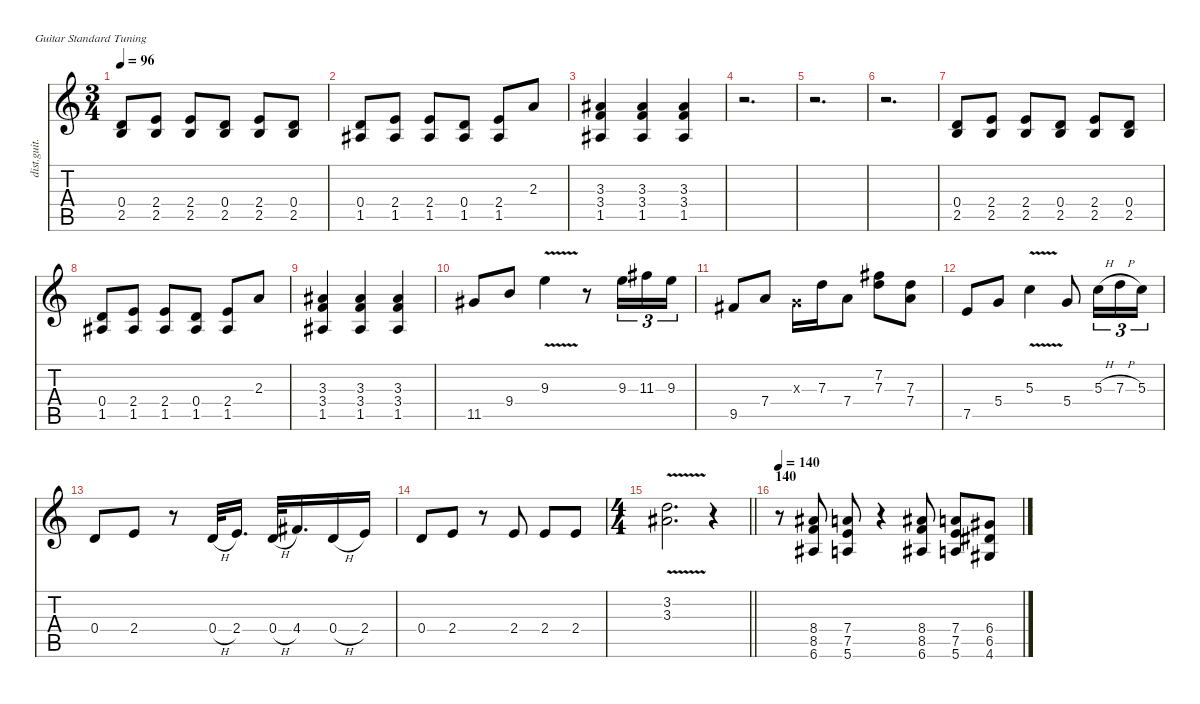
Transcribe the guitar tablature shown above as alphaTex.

\defaultSystemsLayout 4
\hideDynamics
\bracketExtendMode nobrackets
\otherSystemsTrackNameOrientation horizontal
\track ("Guitar V Distortion" "dist.guit.") {instrument distortionguitar}
\staff {score tabs}
\tuning (E4 B3 G3 D3 A2 E2)
\ts (3 4)
\tempo 96
\clef g2
\ks c
(0.4 2.5).8{dy f} (2.4 2.5).8 (2.4 2.5).8 (0.4 2.5).8 (2.4 2.5).8 (0.4 2.5).8 |
(0.4 1.5{acc #}).8 (2.4 1.5{acc #}).8 (2.4 1.5{acc #}).8 (0.4 1.5{acc #}).8 (2.4 1.5{acc #}).8 2.3.8 |
(3.3{acc #} 3.4 1.5{acc #}).4 (3.3{acc #} 3.4 1.5{acc #}).4 (3.3{acc #} 3.4 1.5{acc #}).4 |
r.2{d} |
r.2{d} |
r.2{d} |
(0.4 2.5).8 (2.4 2.5).8 (2.4 2.5).8 (0.4 2.5).8 (2.4 2.5).8 (0.4 2.5).8 |
(0.4 1.5{acc #}).8 (2.4 1.5{acc #}).8 (2.4 1.5{acc #}).8 (0.4 1.5{acc #}).8 (2.4 1.5{acc #}).8 2.3.8 |
(3.3{acc #} 3.4 1.5{acc #}).4 (3.3{acc #} 3.4 1.5{acc #}).4 (3.3{acc #} 3.4 1.5{acc #}).4 |
11.5{acc #}.8 9.4.8 9.3{v}.4 r.8 9.3.16{tu (3 2)} 11.3{acc #}.16{tu (3 2)} 9.3.16{tu (3 2)} |
9.5{acc #}.8 7.4.8 0.3{x}.16 7.3.16 7.4.8 (7.2{acc #} 7.3).8 (7.3 7.4).8 |
7.5.8 5.4.8 5.3{v}.4 5.4.8 5.3{h}.16{tu (3 2)} 7.3{h}.16{tu (3 2)} 5.3.16{tu (3 2)} |
0.4.8 2.4.8 r.8 0.4{h}.32 2.4.16{d} 0.4{h}.32 4.4{acc #}.16{d} 0.4{h}.16 2.4.16 |
0.4.8 2.4.8 r.8 2.4.8 2.4.8 2.4.8 |
\ts (4 4)
\beaming (8 2 2 2 2)
\barLineRight lightlight
(3.2{v} 3.3{v acc #}).2{d} r.4 |
\section ("" "140")
\tempo 140
r.8 (8.4{acc #} 8.5 6.6{acc #}).8 (7.4 7.5 5.6).8 r.4 (8.4{acc #} 8.5 6.6{acc #}).8 (7.4 7.5 5.6).8 (6.4{acc #} 6.5{acc #} 4.6{acc #}).8
